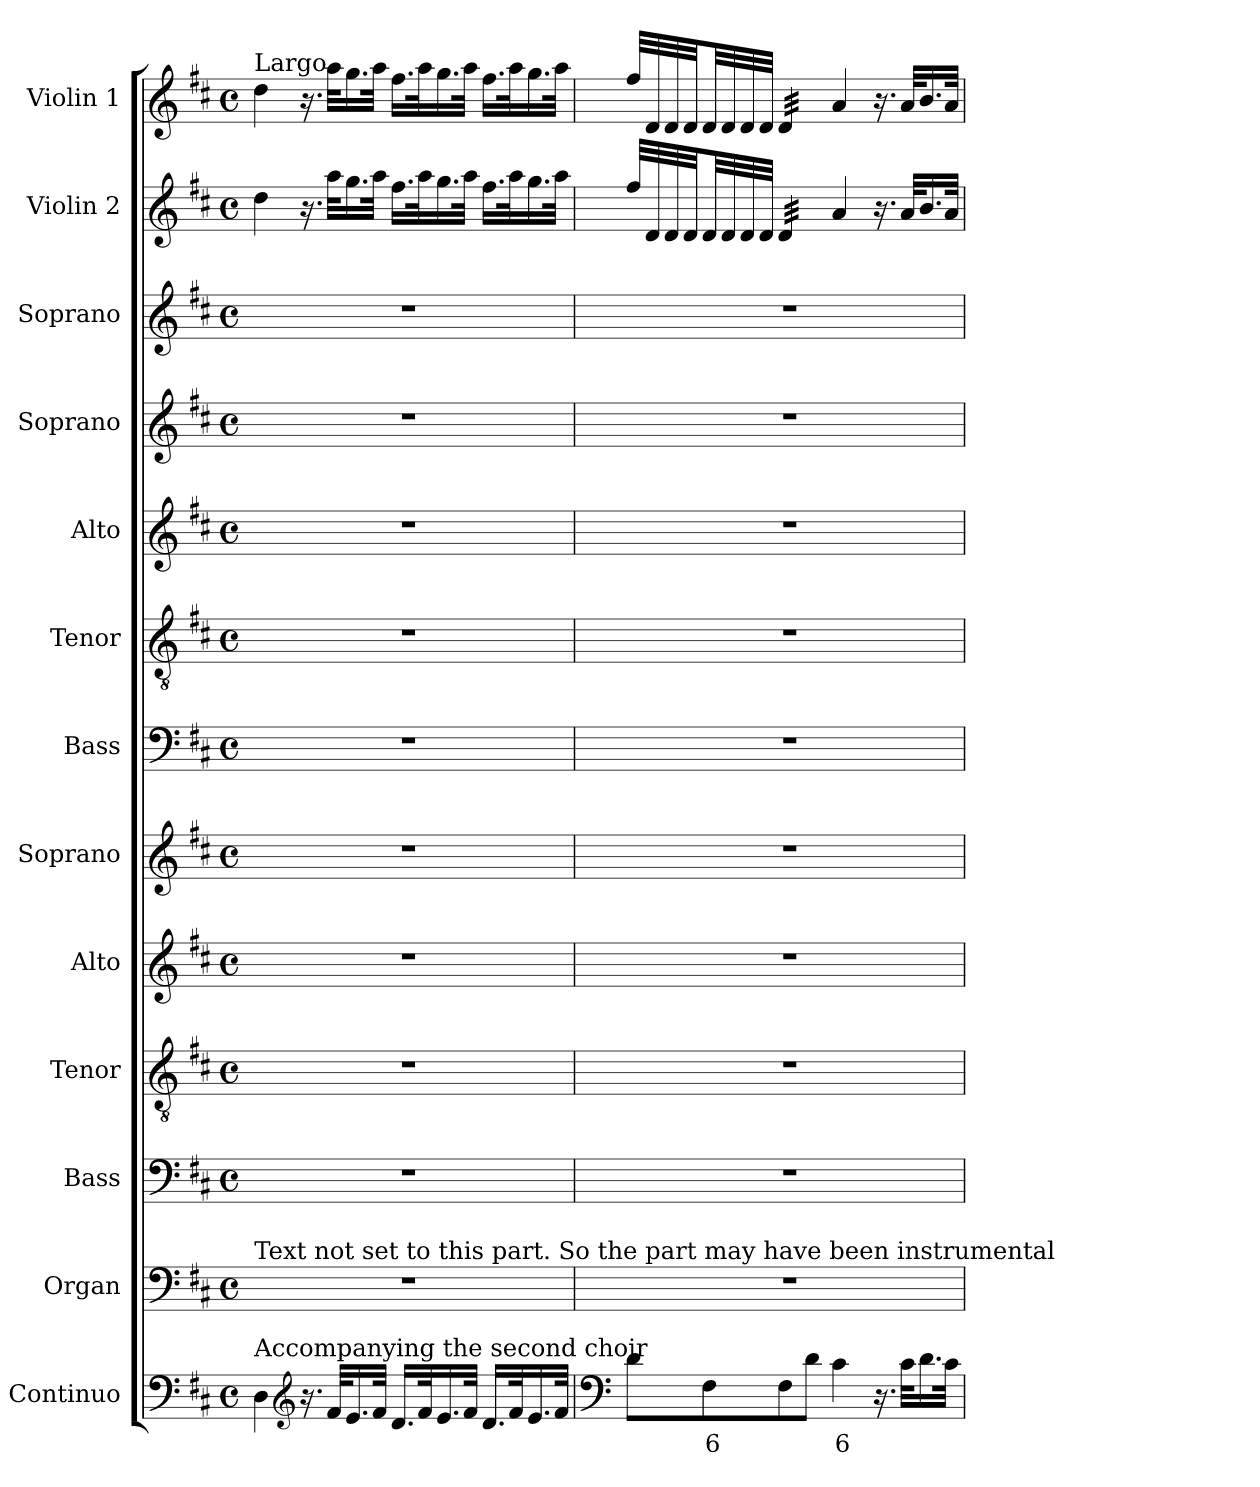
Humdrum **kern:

**kern	**text	**kern	**kern	**kern	**kern	**kern	**kern	**kern	**kern	**kern	**kern	**kern	**kern
*part13	*part13	*part12	*part11	*part10	*part9	*part8	*part7	*part6	*part5	*part4	*part3	*part2	*part1
*staff13	*staff13	*staff12	*staff11	*staff10	*staff9	*staff8	*staff7	*staff6	*staff5	*staff4	*staff3	*staff2	*staff1
*I"Continuo	*	*I"Organ	*I"Bass	*I"Tenor	*I"Alto	*I"Soprano	*I"Bass	*I"Tenor	*I"Alto	*I"Soprano	*I"Soprano	*I"Violin 2	*I"Violin 1
*I'Cont.	*	*I'Org.	*I'B.	*I'T.	*I'A.	*I'S.	*I'B.	*I'T.	*I'A.	*I'S.	*I'S.	*I'Vln. 2	*I'Vln. 1
!!LO:PB:g=z
*clefF4	*	*clefF4	*clefF4	*clefGv2	*clefG2	*clefG2	*clefF4	*clefGv2	*clefG2	*clefG2	*clefG2	*clefG2	*clefG2
*	*	*	*	*ITrd7c12	*	*	*	*ITrd7c12	*	*	*	*	*
*k[f#c#]	*	*k[f#c#]	*k[f#c#]	*k[f#c#]	*k[f#c#]	*k[f#c#]	*k[f#c#]	*k[f#c#]	*k[f#c#]	*k[f#c#]	*k[f#c#]	*k[f#c#]	*k[f#c#]
*D:	*	*D:	*D:	*D:	*D:	*D:	*D:	*D:	*D:	*D:	*D:	*D:	*D:
*M4/4	*	*M4/4	*M4/4	*M4/4	*M4/4	*M4/4	*M4/4	*M4/4	*M4/4	*M4/4	*M4/4	*M4/4	*M4/4
*met(c)	*	*met(c)	*met(c)	*met(c)	*met(c)	*met(c)	*met(c)	*met(c)	*met(c)	*met(c)	*met(c)	*met(c)	*met(c)
=1	=1	=1	=1	=1	=1	=1	=1	=1	=1	=1	=1	=1	=1
!	!	!	!	!	!	!	!	!	!	!	!	!	!LO:TX:a:t=Largo
!	!	!LO:TX:a:t=Text not set to this part. So the part may have been instrumental	!	!	!	!	!	!	!	!	!	!	!
!LO:TX:a:t=Accompanying the second choir	!	!	!	!	!	!	!	!	!	!	!	!	!
4Di\	.	1r	1r	1r	1r	1r	1r	1r	1r	1r	1r	4ddi\	4ddi\
*clefG2	*	*	*	*	*	*	*	*	*	*	*	*	*
16.r	.	.	.	.	.	.	.	.	.	.	.	16.r	16.r
32f#i/KLL	.	.	.	.	.	.	.	.	.	.	.	32aai\KLL	32aai\KLL
16.ei/	.	.	.	.	.	.	.	.	.	.	.	16.ggi\	16.ggi\
32f#i/JJk	.	.	.	.	.	.	.	.	.	.	.	32aai\JJk	32aai\JJk
16.di/LL	.	.	.	.	.	.	.	.	.	.	.	16.ff#i\LL	16.ff#i\LL
32f#i/k	.	.	.	.	.	.	.	.	.	.	.	32aai\k	32aai\k
16.ei/	.	.	.	.	.	.	.	.	.	.	.	16.ggi\	16.ggi\
32f#i/JJk	.	.	.	.	.	.	.	.	.	.	.	32aai\JJk	32aai\JJk
16.di/LL	.	.	.	.	.	.	.	.	.	.	.	16.ff#i\LL	16.ff#i\LL
32f#i/k	.	.	.	.	.	.	.	.	.	.	.	32aai\k	32aai\k
16.ei/	.	.	.	.	.	.	.	.	.	.	.	16.ggi\	16.ggi\
32f#i/JJk	.	.	.	.	.	.	.	.	.	.	.	32aai\JJk	32aai\JJk
=2	=2	=2	=2	=2	=2	=2	=2	=2	=2	=2	=2	=2	=2
*clefF4	*	*	*	*	*	*	*	*	*	*	*	*	*
8di\L	.	1r	1r	1r	1r	1r	1r	1r	1r	1r	1r	32ff#i/LLL	32ff#i/LLL
.	.	.	.	.	.	.	.	.	.	.	.	32di/	32di/
.	.	.	.	.	.	.	.	.	.	.	.	32di/	32di/
.	.	.	.	.	.	.	.	.	.	.	.	32di/JJ	32di/JJ
!	!LO:LY:b:color=#000000	!	!	!	!	!	!	!	!	!	!	!	!
8F#i\	6	.	.	.	.	.	.	.	.	.	.	32di/LL	32di/LL
.	.	.	.	.	.	.	.	.	.	.	.	32di/	32di/
.	.	.	.	.	.	.	.	.	.	.	.	32di/	32di/
.	.	.	.	.	.	.	.	.	.	.	.	32di/JJJ	32di/JJJ
*	*	*	*	*	*	*	*	*	*	*	*	*tremolo	*
*	*	*	*	*	*	*	*	*	*	*	*	*	*tremolo
8F#i\	.	.	.	.	.	.	.	.	.	.	.	32di/LLL	32di/LLL
.	.	.	.	.	.	.	.	.	.	.	.	32di/	32di/
.	.	.	.	.	.	.	.	.	.	.	.	32di/	32di/
.	.	.	.	.	.	.	.	.	.	.	.	32di/	32di/
8di\J	.	.	.	.	.	.	.	.	.	.	.	32di/	32di/
.	.	.	.	.	.	.	.	.	.	.	.	32di/	32di/
.	.	.	.	.	.	.	.	.	.	.	.	32di/	32di/
.	.	.	.	.	.	.	.	.	.	.	.	32di/JJJ	32di/JJJ
*	*	*	*	*	*	*	*	*	*	*	*	*	*Xtremolo
*	*	*	*	*	*	*	*	*	*	*	*	*Xtremolo	*
!	!LO:LY:b:color=#000000	!	!	!	!	!	!	!	!	!	!	!	!
4c#i\	6	.	.	.	.	.	.	.	.	.	.	4ai/	4ai/
16.r	.	.	.	.	.	.	.	.	.	.	.	16.r	16.r
32c#i\KLL	.	.	.	.	.	.	.	.	.	.	.	32ai/KLL	32ai/KLL
16.di\	.	.	.	.	.	.	.	.	.	.	.	16.bi/	16.bi/
32c#i\JJk	.	.	.	.	.	.	.	.	.	.	.	32ai/JJk	32ai/JJk
=	=	=	=	=	=	=	=	=	=	=	=	=	=
*-	*-	*-	*-	*-	*-	*-	*-	*-	*-	*-	*-	*-	*-
